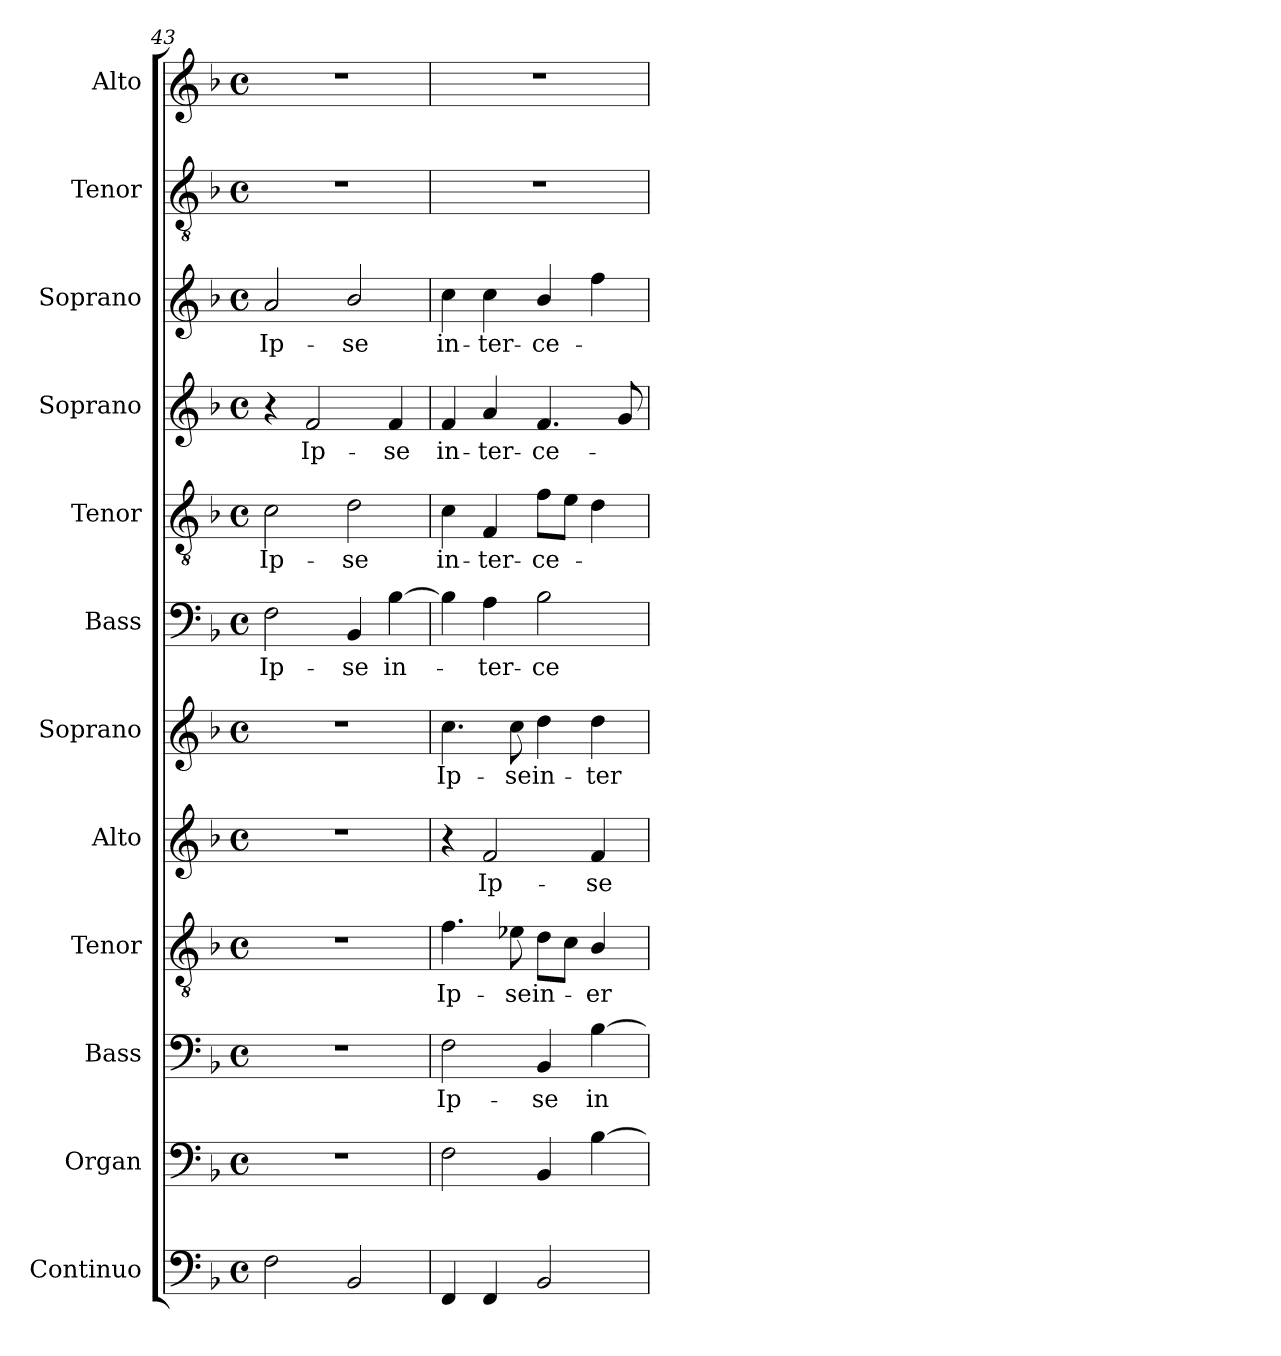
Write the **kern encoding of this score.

**kern	**kern	**kern	**text	**kern	**text	**kern	**text	**kern	**text	**kern	**text	**kern	**text	**kern	**text	**kern	**text	**kern	**kern
*part12	*part11	*part10	*part10	*part9	*part9	*part8	*part8	*part7	*part7	*part6	*part6	*part5	*part5	*part4	*part4	*part3	*part3	*part2	*part1
*staff12	*staff11	*staff10	*staff10	*staff9	*staff9	*staff8	*staff8	*staff7	*staff7	*staff6	*staff6	*staff5	*staff5	*staff4	*staff4	*staff3	*staff3	*staff2	*staff1
*I"Continuo	*I"Organ	*I"Bass	*	*I"Tenor	*	*I"Alto	*	*I"Soprano	*	*I"Bass	*	*I"Tenor	*	*I"Soprano	*	*I"Soprano	*	*I"Tenor	*I"Alto
*I'Cont.	*I'Org.	*I'B.	*	*I'T.	*	*I'A.	*	*I'S.	*	*I'B.	*	*I'T.	*	*I'S.	*	*I'S.	*	*I'T.	*I'A.
!!LO:PB:g=z
*clefF4	*clefF4	*clefF4	*	*clefGv2	*	*clefG2	*	*clefG2	*	*clefF4	*	*clefGv2	*	*clefG2	*	*clefG2	*	*clefGv2	*clefG2
*	*	*	*	*ITrd7c12	*	*	*	*	*	*	*	*ITrd7c12	*	*	*	*	*	*ITrd7c12	*
*k[b-]	*k[b-]	*k[b-]	*	*k[b-]	*	*k[b-]	*	*k[b-]	*	*k[b-]	*	*k[b-]	*	*k[b-]	*	*k[b-]	*	*k[b-]	*k[b-]
*F:	*F:	*F:	*	*F:	*	*F:	*	*F:	*	*F:	*	*F:	*	*F:	*	*F:	*	*F:	*F:
*M4/4	*M4/4	*M4/4	*	*M4/4	*	*M4/4	*	*M4/4	*	*M4/4	*	*M4/4	*	*M4/4	*	*M4/4	*	*M4/4	*M4/4
*met(c)	*met(c)	*met(c)	*	*met(c)	*	*met(c)	*	*met(c)	*	*met(c)	*	*met(c)	*	*met(c)	*	*met(c)	*	*met(c)	*met(c)
=43	=43	=43	=43	=43	=43	=43	=43	=43	=43	=43	=43	=43	=43	=43	=43	=43	=43	=43	=43
!	!	!	!	!	!	!	!	!	!	!	!LO:LY:b:color=#000000	!	!	!	!	!	!	!	!
!	!	!	!	!	!	!	!	!	!	!	!	!	!LO:LY:b:color=#000000	!	!	!	!	!	!
!	!	!	!	!	!	!	!	!	!	!	!	!	!	!	!	!	!LO:LY:b:color=#000000	!	!
2Fi\	1r	1r	.	1r	.	1r	.	1r	.	2Fi\	Ip-	2Ci\	Ip-	4r	.	2ai/	Ip-	1r	1r
!	!	!	!	!	!	!	!	!	!	!	!	!	!	!	!LO:LY:b:color=#000000	!	!	!	!
.	.	.	.	.	.	.	.	.	.	.	.	.	.	2fi/	Ip-	.	.	.	.
!	!	!	!	!	!	!	!	!	!	!	!LO:LY:b:color=#000000	!	!	!	!	!	!	!	!
!	!	!	!	!	!	!	!	!	!	!	!	!	!LO:LY:b:color=#000000	!	!	!	!	!	!
!	!	!	!	!	!	!	!	!	!	!	!	!	!	!	!	!	!LO:LY:b:color=#000000	!	!
2BB-i/	.	.	.	.	.	.	.	.	.	4BB-i/	-se	2Di\	-se	.	.	2b-i/	-se	.	.
!	!	!	!	!	!	!	!	!	!	!	!LO:LY:b:color=#000000	!	!	!	!	!	!	!	!
!	!	!	!	!	!	!	!	!	!	!	!	!	!	!	!LO:LY:b:color=#000000	!	!	!	!
.	.	.	.	.	.	.	.	.	.	[4B-i\	in-	.	.	4fi/	-se	.	.	.	.
=44	=44	=44	=44	=44	=44	=44	=44	=44	=44	=44	=44	=44	=44	=44	=44	=44	=44	=44	=44
!	!	!	!LO:LY:b:color=#000000	!	!	!	!	!	!	!	!	!	!	!	!	!	!	!	!
!	!	!	!	!	!LO:LY:b:color=#000000	!	!	!	!	!	!	!	!	!	!	!	!	!	!
!	!	!	!	!	!	!	!	!	!LO:LY:b:color=#000000	!	!	!	!	!	!	!	!	!	!
!	!	!	!	!	!	!	!	!	!	!	!	!	!LO:LY:b:color=#000000	!	!	!	!	!	!
!	!	!	!	!	!	!	!	!	!	!	!	!	!	!	!LO:LY:b:color=#000000	!	!	!	!
!	!	!	!	!	!	!	!	!	!	!	!	!	!	!	!	!	!LO:LY:b:color=#000000	!	!
4FFi/	2Fi\	2Fi\	Ip-	4.Fi\	Ip-	4r	.	4.cci\	Ip-	4B-i\]	.	4Ci\	in-	4fi/	in-	4cci\	in-	1r	1r
!	!	!	!	!	!	!	!LO:LY:b:color=#000000	!	!	!	!	!	!	!	!	!	!	!	!
!	!	!	!	!	!	!	!	!	!	!	!LO:LY:b:color=#000000	!	!	!	!	!	!	!	!
!	!	!	!	!	!	!	!	!	!	!	!	!	!LO:LY:b:color=#000000	!	!	!	!	!	!
!	!	!	!	!	!	!	!	!	!	!	!	!	!	!	!LO:LY:b:color=#000000	!	!	!	!
!	!	!	!	!	!	!	!	!	!	!	!	!	!	!	!	!	!LO:LY:b:color=#000000	!	!
4FFi/	.	.	.	.	.	2fi/	Ip-	.	.	4Ai\	-ter-	4FFi/	-ter-	4ai/	-ter-	4cci\	-ter-	.	.
!	!	!	!	!	!LO:LY:b:color=#000000	!	!	!	!	!	!	!	!	!	!	!	!	!	!
!	!	!	!	!	!	!	!	!	!LO:LY:b:color=#000000	!	!	!	!	!	!	!	!	!	!
.	.	.	.	8E-Xi\	-se	.	.	8cci\	-se	.	.	.	.	.	.	.	.	.	.
!	!	!	!LO:LY:b:color=#000000	!	!	!	!	!	!	!	!	!	!	!	!	!	!	!	!
!	!	!	!	!	!LO:LY:b:color=#000000	!	!	!	!	!	!	!	!	!	!	!	!	!	!
!	!	!	!	!	!	!	!	!	!LO:LY:b:color=#000000	!	!	!	!	!	!	!	!	!	!
!	!	!	!	!	!	!	!	!	!	!	!LO:LY:b:color=#000000	!	!	!	!	!	!	!	!
!	!	!	!	!	!	!	!	!	!	!	!	!	!LO:LY:b:color=#000000	!	!	!	!	!	!
!	!	!	!	!	!	!	!	!	!	!	!	!	!	!	!LO:LY:b:color=#000000	!	!	!	!
!	!	!	!	!	!	!	!	!	!	!	!	!	!	!	!	!	!LO:LY:b:color=#000000	!	!
2BB-i/	4BB-i/	4BB-i/	-se	8Di\L	in-	.	.	4ddi\	in-	2B-i\	-ce-	8Fi\L	-ce-	4.fi/	-ce-	4b-i/	-ce-	.	.
.	.	.	.	8Ci\J	.	.	.	.	.	.	.	8Ei\J	.	.	.	.	.	.	.
!	!	!	!LO:LY:b:color=#000000	!	!	!	!	!	!	!	!	!	!	!	!	!	!	!	!
!	!	!	!	!	!LO:LY:b:color=#000000	!	!	!	!	!	!	!	!	!	!	!	!	!	!
!	!	!	!	!	!	!	!LO:LY:b:color=#000000	!	!	!	!	!	!	!	!	!	!	!	!
!	!	!	!	!	!	!	!	!	!LO:LY:b:color=#000000	!	!	!	!	!	!	!	!	!	!
.	[4B-i\	[4B-i\	in-	4BB-i/	-er	4fi/	-se	4ddi\	-ter-	.	.	4Di\	.	.	.	4ffi\	.	.	.
.	.	.	.	.	.	.	.	.	.	.	.	.	.	8gi/	.	.	.	.	.
=	=	=	=	=	=	=	=	=	=	=	=	=	=	=	=	=	=	=	=
*-	*-	*-	*-	*-	*-	*-	*-	*-	*-	*-	*-	*-	*-	*-	*-	*-	*-	*-	*-
